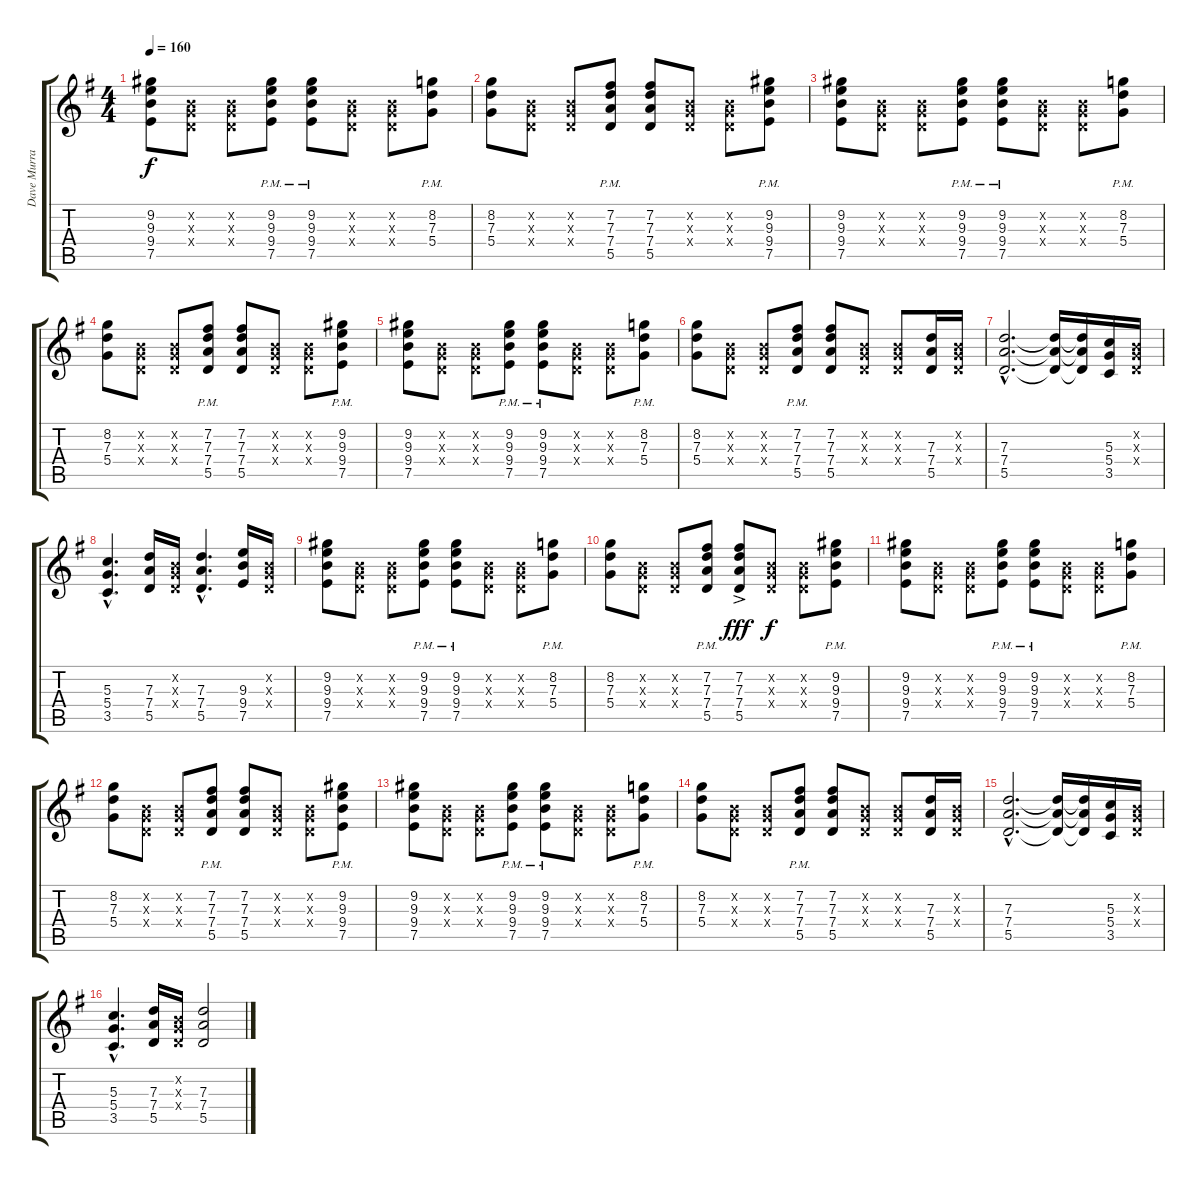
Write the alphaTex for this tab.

\track ("Dave Murray" "Dave Murra") {instrument overdrivenguitar}
\staff {score tabs}
\tuning (E4 B3 G3 D3 A2 E2) {hide}
\ts (4 4)
\tempo 160
\clef g2
\ks g
(9.2 9.3 9.4 7.5).8{dy f} (0.2{x} 0.3{x} 0.4{x}).8 (0.2{x} 0.3{x} 0.4{x}).8 (9.2{pm} 9.3{pm} 9.4{pm} 7.5{pm}).8 (9.2{pm} 9.3{pm} 9.4{pm} 7.5{pm}).8 (0.2{x} 0.3{x} 0.4{x}).8 (0.2{x} 0.3{x} 0.4{x}).8 (8.2{pm} 7.3{pm} 5.4{pm}).8 |
(8.2 7.3 5.4).8 (0.2{x} 0.3{x} 0.4{x}).8 (0.2{x} 0.3{x} 0.4{x}).8 (7.2{pm} 7.3{pm} 7.4{pm} 5.5{pm}).8 (7.2 7.3 7.4 5.5).8 (0.2{x} 0.3{x} 0.4{x}).8 (0.2{x} 0.3{x} 0.4{x}).8 (9.2{pm} 9.3{pm} 9.4{pm} 7.5{pm}).8 |
(9.2 9.3 9.4 7.5).8 (0.2{x} 0.3{x} 0.4{x}).8 (0.2{x} 0.3{x} 0.4{x}).8 (9.2{pm} 9.3{pm} 9.4 7.5{pm}).8 (9.2{pm} 9.3{pm} 9.4 7.5{pm}).8 (0.2{x} 0.3{x} 0.4{x}).8 (0.2{x} 0.3{x} 0.4{x}).8 (8.2{pm} 7.3{pm} 5.4{pm}).8 |
(8.2 7.3 5.4).8 (0.2{x} 0.3{x} 0.4{x}).8 (0.2{x} 0.3{x} 0.4{x}).8 (7.2{pm} 7.3{pm} 7.4{pm} 5.5{pm}).8 (7.2 7.3 7.4 5.5).8 (0.2{x} 0.3{x} 0.4{x}).8 (0.2{x} 0.3{x} 0.4{x}).8 (9.2{pm} 9.3{pm} 9.4{pm} 7.5{pm}).8 |
(9.2 9.3 9.4 7.5).8 (0.2{x} 0.3{x} 0.4{x}).8 (0.2{x} 0.3{x} 0.4{x}).8 (9.2{pm} 9.3{pm} 9.4{pm} 7.5{pm}).8 (9.2{pm} 9.3{pm} 9.4{pm} 7.5{pm}).8 (0.2{x} 0.3{x} 0.4{x}).8 (0.2{x} 0.3{x} 0.4{x}).8 (8.2{pm} 7.3{pm} 5.4{pm}).8 |
(8.2 7.3 5.4).8 (0.2{x} 0.3{x} 0.4{x}).8 (0.2{x} 0.3{x} 0.4{x}).8 (7.2{pm} 7.3{pm} 7.4{pm} 5.5{pm}).8 (7.2 7.3 7.4 5.5).8 (0.2{x} 0.3{x} 0.4{x}).8 (0.2{x} 0.3{x} 0.4{x}).8 (7.3 7.4 5.5).16 (0.2{x} 0.3{x} 0.4{x}).16 |
(7.3{hac} 7.4{hac} 5.5{hac}).2{d} (7.3{t} 7.4{t} 5.5{t}).16 (7.3{t} 7.4{t} 5.5{t}).16 (5.3 5.4 3.5).16 (0.2{x} 0.3{x} 0.4{x}).16 |
(5.3{hac} 5.4{hac} 3.5{hac}).4{d} (7.3 7.4 5.5).16 (0.2{x} 0.3{x} 0.4{x}).16 (7.3{hac} 7.4{hac} 5.5{hac}).4{d} (9.3 9.4 7.5).16 (0.2{x} 0.3{x} 0.4{x}).16 |
(9.2 9.3 9.4 7.5).8 (0.2{x} 0.3{x} 0.4{x}).8 (0.2{x} 0.3{x} 0.4{x}).8 (9.2{pm} 9.3{pm} 9.4{pm} 7.5).8 (9.2{pm} 9.3{pm} 9.4{pm} 7.5{pm}).8 (0.2{x} 0.3{x} 0.4{x}).8 (0.2{x} 0.3{x} 0.4{x}).8 (8.2{pm} 7.3{pm} 5.4{pm}).8 |
(8.2 7.3 5.4).8 (0.2{x} 0.3{x} 0.4{x}).8 (0.2{x} 0.3{x} 0.4{x}).8 (7.2{pm} 7.3{pm} 7.4{pm} 5.5{pm}).8 (7.2{ac} 7.3{ac} 7.4{ac} 5.5{ac}).8{dy fff} (0.2{x} 0.3{x} 0.4{x}).8{dy f} (0.2{x} 0.3{x} 0.4{x}).8 (9.2{pm} 9.3{pm} 9.4{pm} 7.5{pm}).8 |
(9.2 9.3 9.4 7.5).8 (0.2{x} 0.3{x} 0.4{x}).8 (0.2{x} 0.3{x} 0.4{x}).8 (9.2{pm} 9.3{pm} 9.4 7.5{pm}).8 (9.2{pm} 9.3{pm} 9.4{pm} 7.5{pm}).8 (0.2{x} 0.3{x} 0.4{x}).8 (0.2{x} 0.3{x} 0.4{x}).8 (8.2{pm} 7.3{pm} 5.4{pm}).8 |
(8.2 7.3 5.4).8 (0.2{x} 0.3{x} 0.4{x}).8 (0.2{x} 0.3{x} 0.4{x}).8 (7.2{pm} 7.3{pm} 7.4{pm} 5.5{pm}).8 (7.2 7.3 7.4 5.5).8 (0.2{x} 0.3{x} 0.4{x}).8 (0.2{x} 0.3{x} 0.4{x}).8 (9.2{pm} 9.3{pm} 9.4{pm} 7.5{pm}).8 |
(9.2 9.3 9.4 7.5).8 (0.2{x} 0.3{x} 0.4{x}).8 (0.2{x} 0.3{x} 0.4{x}).8 (9.2{pm} 9.3{pm} 9.4{pm} 7.5{pm}).8 (9.2{pm} 9.3{pm} 9.4{pm} 7.5{pm}).8 (0.2{x} 0.3{x} 0.4{x}).8 (0.2{x} 0.3{x} 0.4{x}).8 (8.2{pm} 7.3{pm} 5.4{pm}).8 |
(8.2 7.3 5.4).8 (0.2{x} 0.3{x} 0.4{x}).8 (0.2{x} 0.3{x} 0.4{x}).8 (7.2{pm} 7.3{pm} 7.4{pm} 5.5{pm}).8 (7.2 7.3 7.4 5.5).8 (0.2{x} 0.3{x} 0.4{x}).8 (0.2{x} 0.3{x} 0.4{x}).8 (7.3 7.4 5.5).16 (0.2{x} 0.3{x} 0.4{x}).16 |
(7.3{hac} 7.4{hac} 5.5{hac}).2{d} (7.3{t} 7.4{t} 5.5{t}).16 (7.3{t} 7.4{t} 5.5{t}).16 (5.3 5.4 3.5).16 (0.2{x} 0.3{x} 0.4{x}).16 |
(5.3{hac} 5.4{hac} 3.5{hac}).4{d} (7.3 7.4 5.5).16 (0.2{x} 0.3{x} 0.4{x}).16 (7.3 7.4 5.5).2
